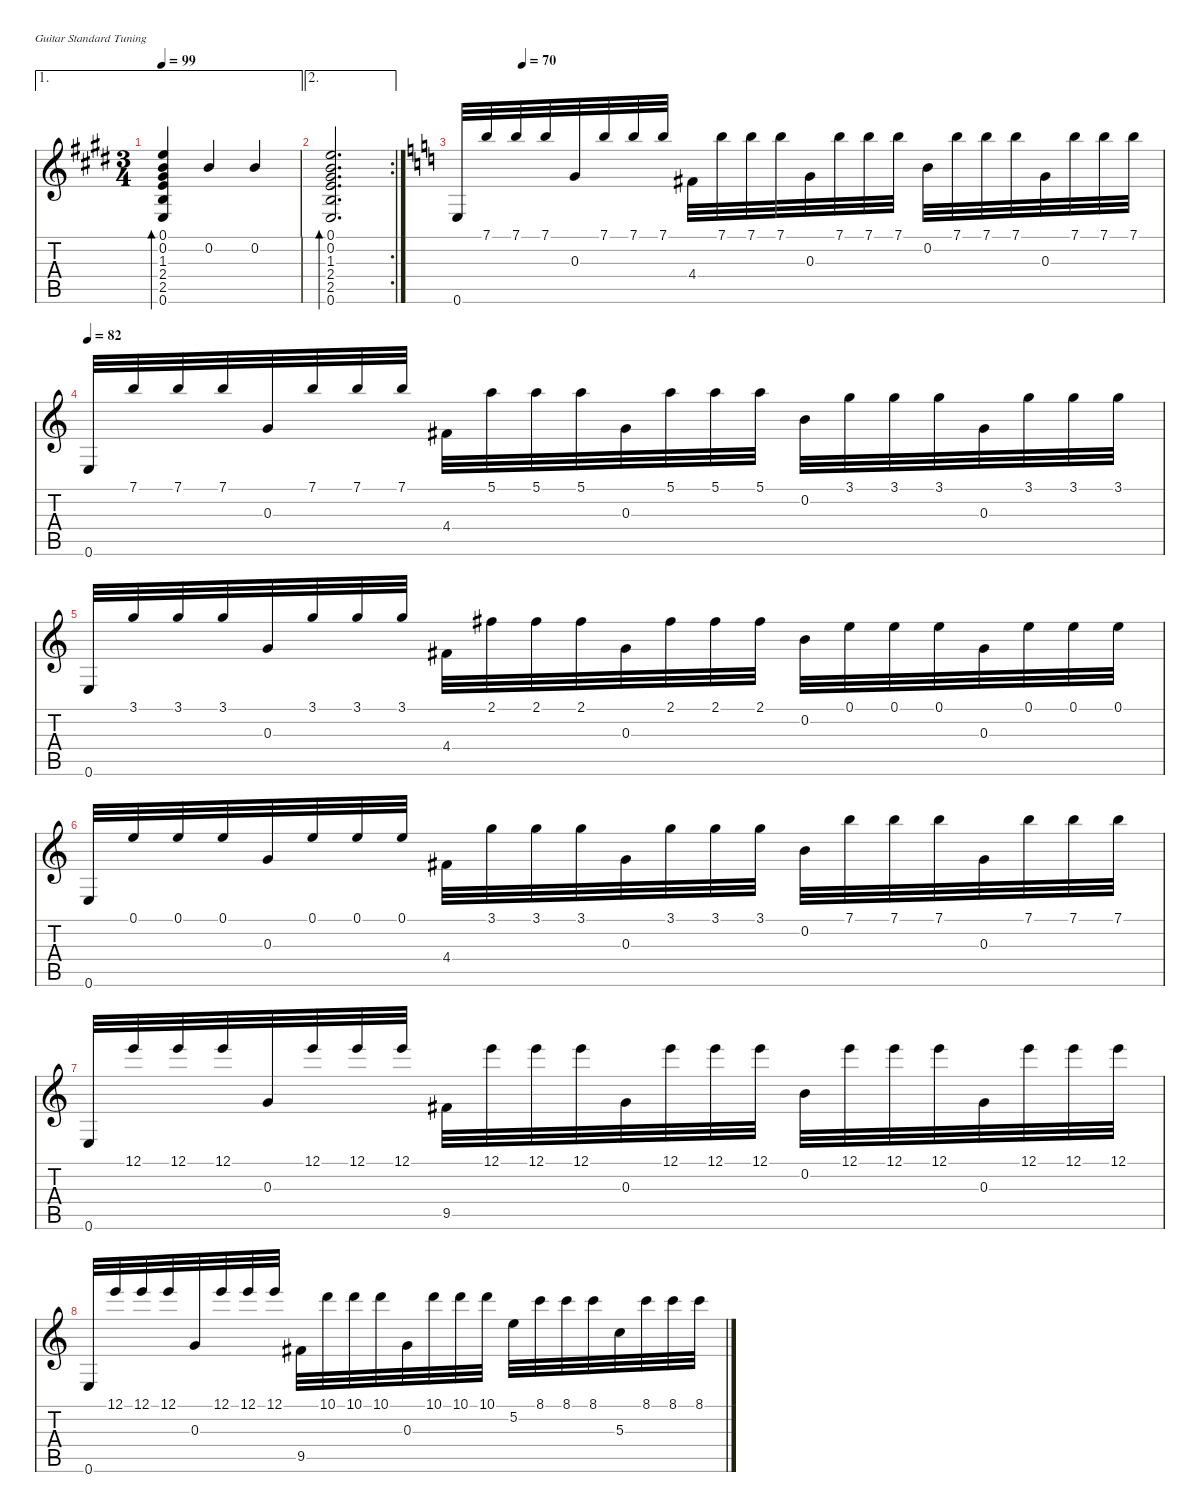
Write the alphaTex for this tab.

\defaultSystemsLayout 4
\hideDynamics
\bracketExtendMode nobrackets
\singleTrackTrackNamePolicy hidden
\multiTrackTrackNamePolicy hidden
\firstSystemTrackNameOrientation horizontal
\otherSystemsTrackNameOrientation horizontal
\extendBarLines
\chordDiagramsInScore
\track ("Guitarra" "n.guit.") {instrument acousticguitarnylon}
\staff {score tabs}
\tuning (E4 B3 G3 D3 A2 E2)
\ae 1
\ts (3 4)
\tempo 99
\clef g2
\ks e
(0.1{acc forcenatural} 0.2{acc forcenatural} 1.3{acc #} 2.4{acc forcenatural} 2.5{acc forcenatural} 0.6{acc forcenatural}).4{bd 235 dy mf beam Up} 0.2{acc forcenatural}.4{beam Up} 0.2{acc forcenatural}.4{beam Up} |
\ae 2
\rc 2
(0.1{acc forcenatural} 0.2{acc forcenatural} 1.3{acc #} 2.4{acc forcenatural} 2.5{acc forcenatural} 0.6{acc forcenatural}).2{d bd 235 beam Up} |
\tempo (70 0.09375)
\ks aminor
0.6.32{beam Up} 7.1.32{beam Up} 7.1.32{beam Up} 7.1.32{beam Up} 0.3.32{beam Up} 7.1.32{beam Up} 7.1.32{beam Up} 7.1.32{beam Up} 4.4{acc #}.32{beam Down} 7.1.32{beam Down} 7.1.32{beam Down} 7.1.32{beam Down} 0.3.32{beam Down} 7.1.32{beam Down} 7.1.32{beam Down} 7.1.32{beam Down} 0.2.32{beam Down} 7.1.32{beam Down} 7.1.32{beam Down} 7.1.32{beam Down} 0.3.32{beam Down} 7.1.32{beam Down} 7.1.32{beam Down} 7.1.32{beam Down} |
\tempo 82
0.6.32{beam Up} 7.1.32{beam Up} 7.1.32{beam Up} 7.1.32{beam Up} 0.3.32{beam Up} 7.1.32{beam Up} 7.1.32{beam Up} 7.1.32{beam Up} 4.4{acc #}.32{beam Down} 5.1.32{beam Down} 5.1.32{beam Down} 5.1.32{beam Down} 0.3.32{beam Down} 5.1.32{beam Down} 5.1.32{beam Down} 5.1.32{beam Down} 0.2.32{beam Down} 3.1.32{beam Down} 3.1.32{beam Down} 3.1.32{beam Down} 0.3.32{beam Down} 3.1.32{beam Down} 3.1.32{beam Down} 3.1.32{beam Down} |
0.6.32{beam Up} 3.1.32{beam Up} 3.1.32{beam Up} 3.1.32{beam Up} 0.3.32{beam Up} 3.1.32{beam Up} 3.1.32{beam Up} 3.1.32{beam Up} 4.4{acc #}.32{beam Down} 2.1{acc #}.32{beam Down} 2.1{acc #}.32{beam Down} 2.1{acc #}.32{beam Down} 0.3.32{beam Down} 2.1{acc #}.32{beam Down} 2.1{acc #}.32{beam Down} 2.1{acc #}.32{beam Down} 0.2.32{beam Down} 0.1.32{beam Down} 0.1.32{beam Down} 0.1.32{beam Down} 0.3.32{beam Down} 0.1.32{beam Down} 0.1.32{beam Down} 0.1.32{beam Down} |
0.6.32{beam Up} 0.1.32{beam Up} 0.1.32{beam Up} 0.1.32{beam Up} 0.3.32{beam Up} 0.1.32{beam Up} 0.1.32{beam Up} 0.1.32{beam Up} 4.4{acc #}.32{beam Down} 3.1.32{beam Down} 3.1.32{beam Down} 3.1.32{beam Down} 0.3.32{beam Down} 3.1.32{beam Down} 3.1.32{beam Down} 3.1.32{beam Down} 0.2.32{beam Down} 7.1.32{beam Down} 7.1.32{beam Down} 7.1.32{beam Down} 0.3.32{beam Down} 7.1.32{beam Down} 7.1.32{beam Down} 7.1.32{beam Down} |
0.6.32{beam Up} 12.1.32{beam Up} 12.1.32{beam Up} 12.1.32{beam Up} 0.3.32{beam Up} 12.1.32{beam Up} 12.1.32{beam Up} 12.1.32{beam Up} 9.5{acc #}.32{beam Down} 12.1.32{beam Down} 12.1.32{beam Down} 12.1.32{beam Down} 0.3.32{beam Down} 12.1.32{beam Down} 12.1.32{beam Down} 12.1.32{beam Down} 0.2.32{beam Down} 12.1.32{beam Down} 12.1.32{beam Down} 12.1.32{beam Down} 0.3.32{beam Down} 12.1.32{beam Down} 12.1.32{beam Down} 12.1.32{beam Down} |
0.6.32{beam Up} 12.1.32{beam Up} 12.1.32{beam Up} 12.1.32{beam Up} 0.3.32{beam Up} 12.1.32{beam Up} 12.1.32{beam Up} 12.1.32{beam Up} 9.5{acc #}.32{beam Down} 10.1.32{beam Down} 10.1.32{beam Down} 10.1.32{beam Down} 0.3.32{beam Down} 10.1.32{beam Down} 10.1.32{beam Down} 10.1.32{beam Down} 5.2.32{beam Down} 8.1.32{beam Down} 8.1.32{beam Down} 8.1.32{beam Down} 5.3.32{beam Down} 8.1.32{beam Down} 8.1.32{beam Down} 8.1.32{beam Down}
